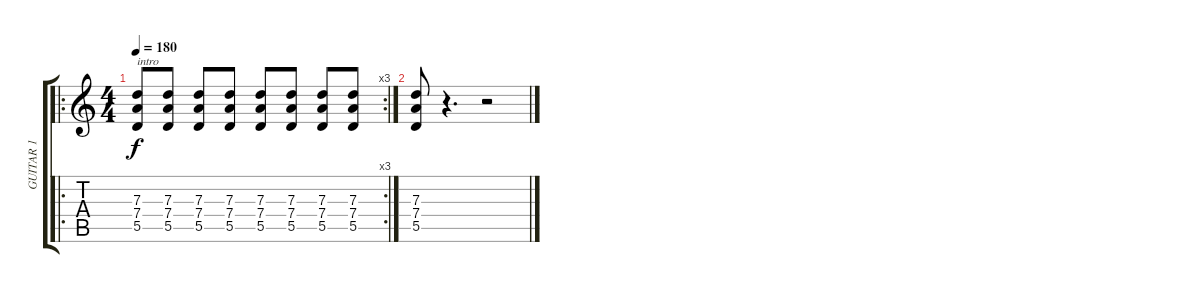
\track ("GUITAR 1" "GUITAR 1") {instrument overdrivenguitar}
\staff {score tabs}
\tuning (E4 B3 G3 D3 A2 E2) {hide}
\ro
\rc 3
\ts (4 4)
\tempo 180
\clef g2
\ks c
(7.3 7.4 5.5).8{txt "intro" dy f volume 13} (7.3 7.4 5.5).8 (7.3 7.4 5.5).8 (7.3 7.4 5.5).8 (7.3 7.4 5.5).8 (7.3 7.4 5.5).8 (7.3 7.4 5.5).8 (7.3 7.4 5.5).8 |
(7.3 7.4 5.5).8 r.4{d} r.2
